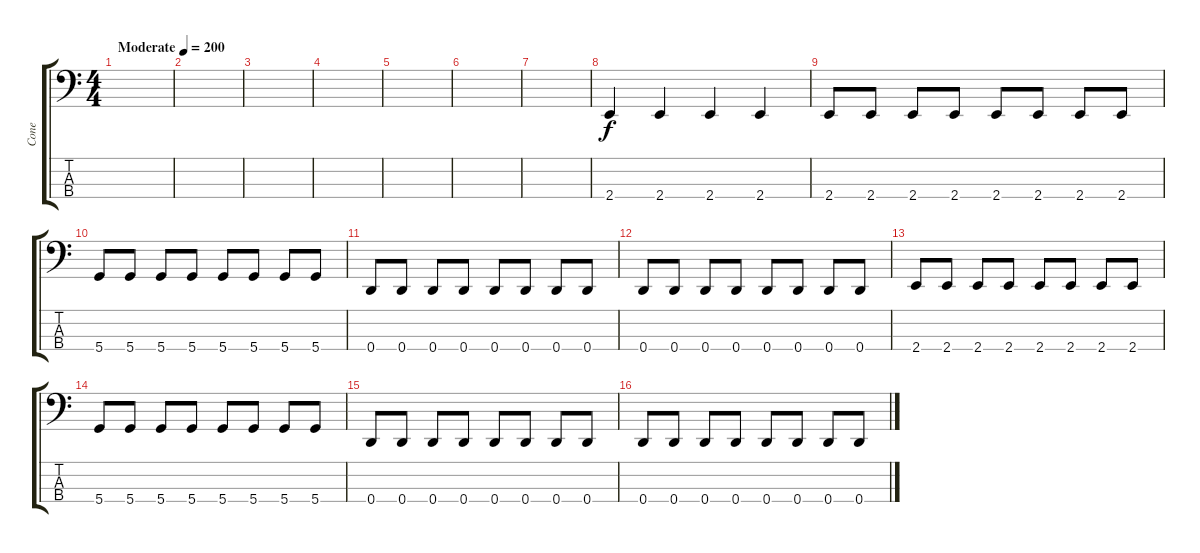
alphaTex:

\track ("Cone" "Cone") {instrument electricbasspick}
\staff {score tabs}
\tuning (G2 D2 A1 D1) {hide}
\ts (4 4)
\tempo (200 "Moderate")
\clef f4
\ks c
|
|
|
|
|
|
|
2.4.4 2.4.4 2.4.4 2.4.4 |
2.4.8 2.4.8 2.4.8 2.4.8 2.4.8 2.4.8 2.4.8 2.4.8 |
5.4.8 5.4.8 5.4.8 5.4.8 5.4.8 5.4.8 5.4.8 5.4.8 |
0.4.8 0.4.8 0.4.8 0.4.8 0.4.8 0.4.8 0.4.8 0.4.8 |
0.4.8 0.4.8 0.4.8 0.4.8 0.4.8 0.4.8 0.4.8 0.4.8 |
2.4.8 2.4.8 2.4.8 2.4.8 2.4.8 2.4.8 2.4.8 2.4.8 |
5.4.8 5.4.8 5.4.8 5.4.8 5.4.8 5.4.8 5.4.8 5.4.8 |
0.4.8 0.4.8 0.4.8 0.4.8 0.4.8 0.4.8 0.4.8 0.4.8 |
0.4.8 0.4.8 0.4.8 0.4.8 0.4.8 0.4.8 0.4.8 0.4.8
